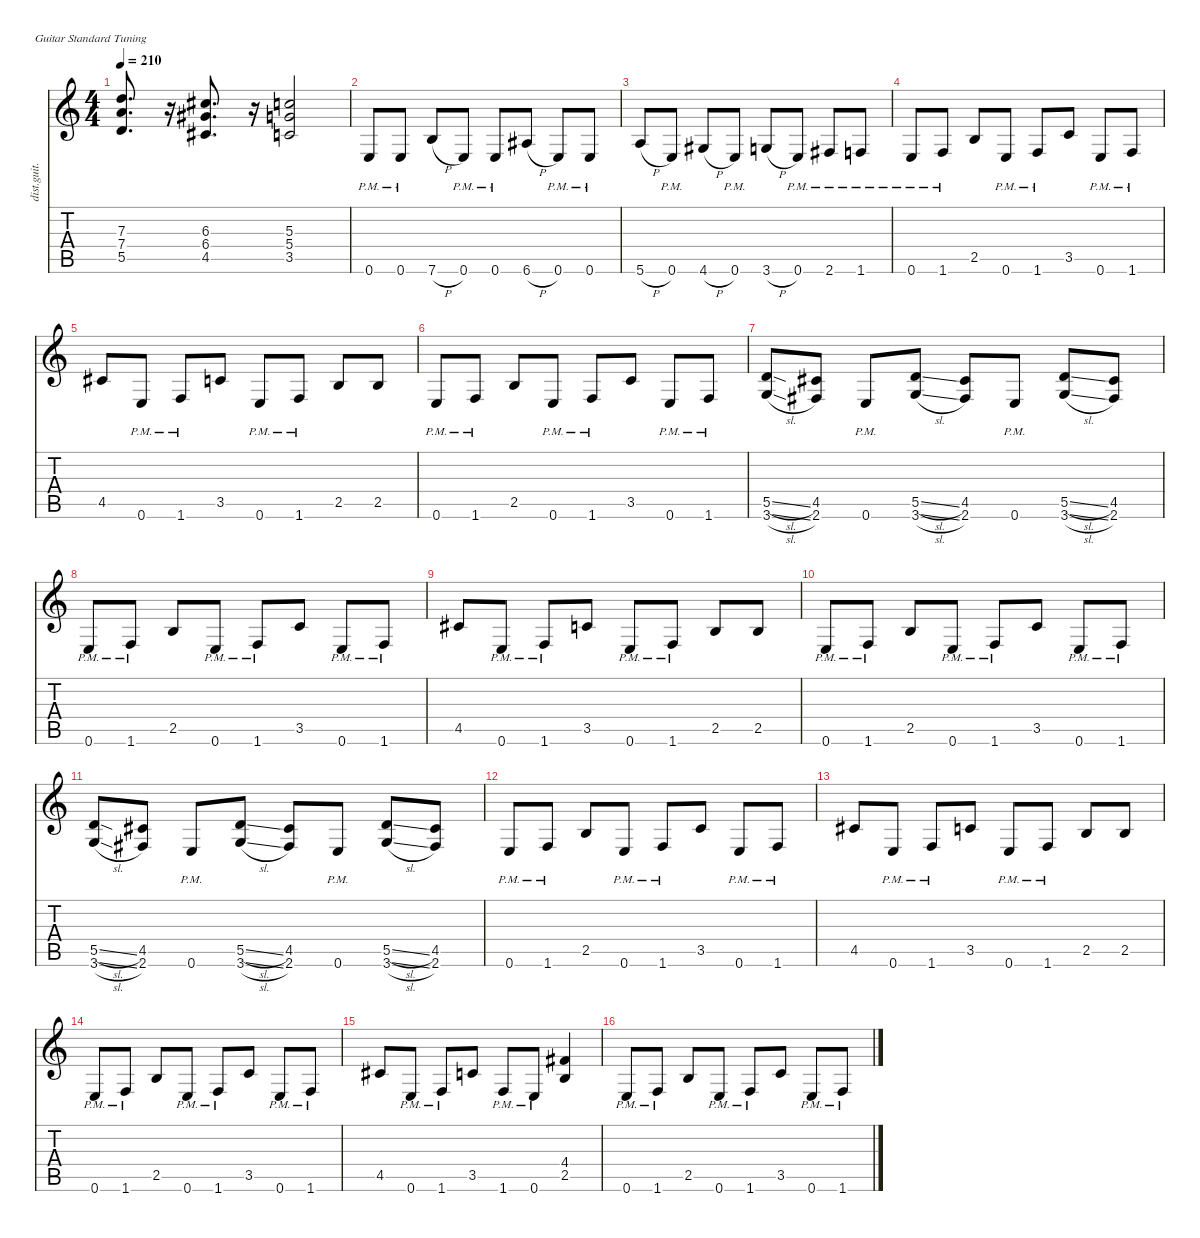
\defaultSystemsLayout 4
\hideDynamics
\bracketExtendMode nobrackets
\otherSystemsTrackNameOrientation horizontal
\track ("James Hetfield" "dist.guit.") {instrument distortionguitar}
\staff {score tabs}
\tuning (E4 B3 G3 D3 A2 E2)
\ts (4 4)
\tempo 210
\clef g2
\ks c
(7.3 7.4 5.5).8{d dy fff} r.16 (6.3{acc #} 6.4{acc #} 4.5{acc #}).8{d} r.16 (5.3 5.4 3.5).2 |
0.6{pm}.8 0.6{pm}.8 7.6{h}.8 0.6{pm}.8 0.6{pm}.8 6.6{h acc #}.8 0.6{pm}.8 0.6{pm}.8 |
5.6{h}.8 0.6{pm}.8 4.6{h acc #}.8 0.6{pm}.8 3.6{h}.8 0.6{pm}.8 2.6{pm acc #}.8 1.6{pm}.8 |
0.6{pm}.8 1.6{pm}.8 2.5.8 0.6{pm}.8 1.6{pm}.8 3.5.8 0.6{pm}.8 1.6{pm}.8 |
4.5{acc #}.8 0.6{pm}.8 1.6{pm}.8 3.5.8 0.6{pm}.8 1.6{pm}.8 2.5.8 2.5.8 |
0.6{pm}.8 1.6{pm}.8 2.5.8 0.6{pm}.8 1.6{pm}.8 3.5.8 0.6{pm}.8 1.6{pm}.8 |
(5.5{sl} 3.6{sl}).8 (4.5{acc #} 2.6{acc #}).8 0.6{pm}.8{dy f} (5.5{sl} 3.6{sl}).8{dy fff} (4.5{acc #} 2.6{acc #}).8 0.6{pm}.8{dy f} (5.5{sl} 3.6{sl}).8{dy fff} (4.5{acc #} 2.6{acc #}).8 |
0.6{pm}.8 1.6{pm}.8 2.5.8 0.6{pm}.8 1.6{pm}.8 3.5.8 0.6{pm}.8 1.6{pm}.8 |
4.5{acc #}.8 0.6{pm}.8 1.6{pm}.8 3.5.8 0.6{pm}.8 1.6{pm}.8 2.5.8 2.5.8 |
0.6{pm}.8 1.6{pm}.8 2.5.8 0.6{pm}.8 1.6{pm}.8 3.5.8 0.6{pm}.8 1.6{pm}.8 |
(5.5{sl} 3.6{sl}).8 (4.5{acc #} 2.6{acc #}).8 0.6{pm}.8{dy f} (5.5{sl} 3.6{sl}).8{dy fff} (4.5{acc #} 2.6{acc #}).8 0.6{pm}.8{dy f} (5.5{sl} 3.6{sl}).8{dy fff} (4.5{acc #} 2.6{acc #}).8 |
0.6{pm}.8 1.6{pm}.8 2.5.8 0.6{pm}.8 1.6{pm}.8 3.5.8 0.6{pm}.8 1.6{pm}.8 |
4.5{acc #}.8 0.6{pm}.8 1.6{pm}.8 3.5.8 0.6{pm}.8 1.6{pm}.8 2.5.8 2.5.8 |
0.6{pm}.8 1.6{pm}.8 2.5.8 0.6{pm}.8 1.6{pm}.8 3.5.8 0.6{pm}.8 1.6{pm}.8 |
4.5{acc #}.8 0.6{pm}.8 1.6{pm}.8 3.5.8 1.6{pm}.8 0.6{pm}.8 (4.4{acc #} 2.5).4 |
0.6{pm}.8 1.6{pm}.8 2.5.8 0.6{pm}.8 1.6{pm}.8 3.5.8 0.6{pm}.8 1.6{pm}.8
